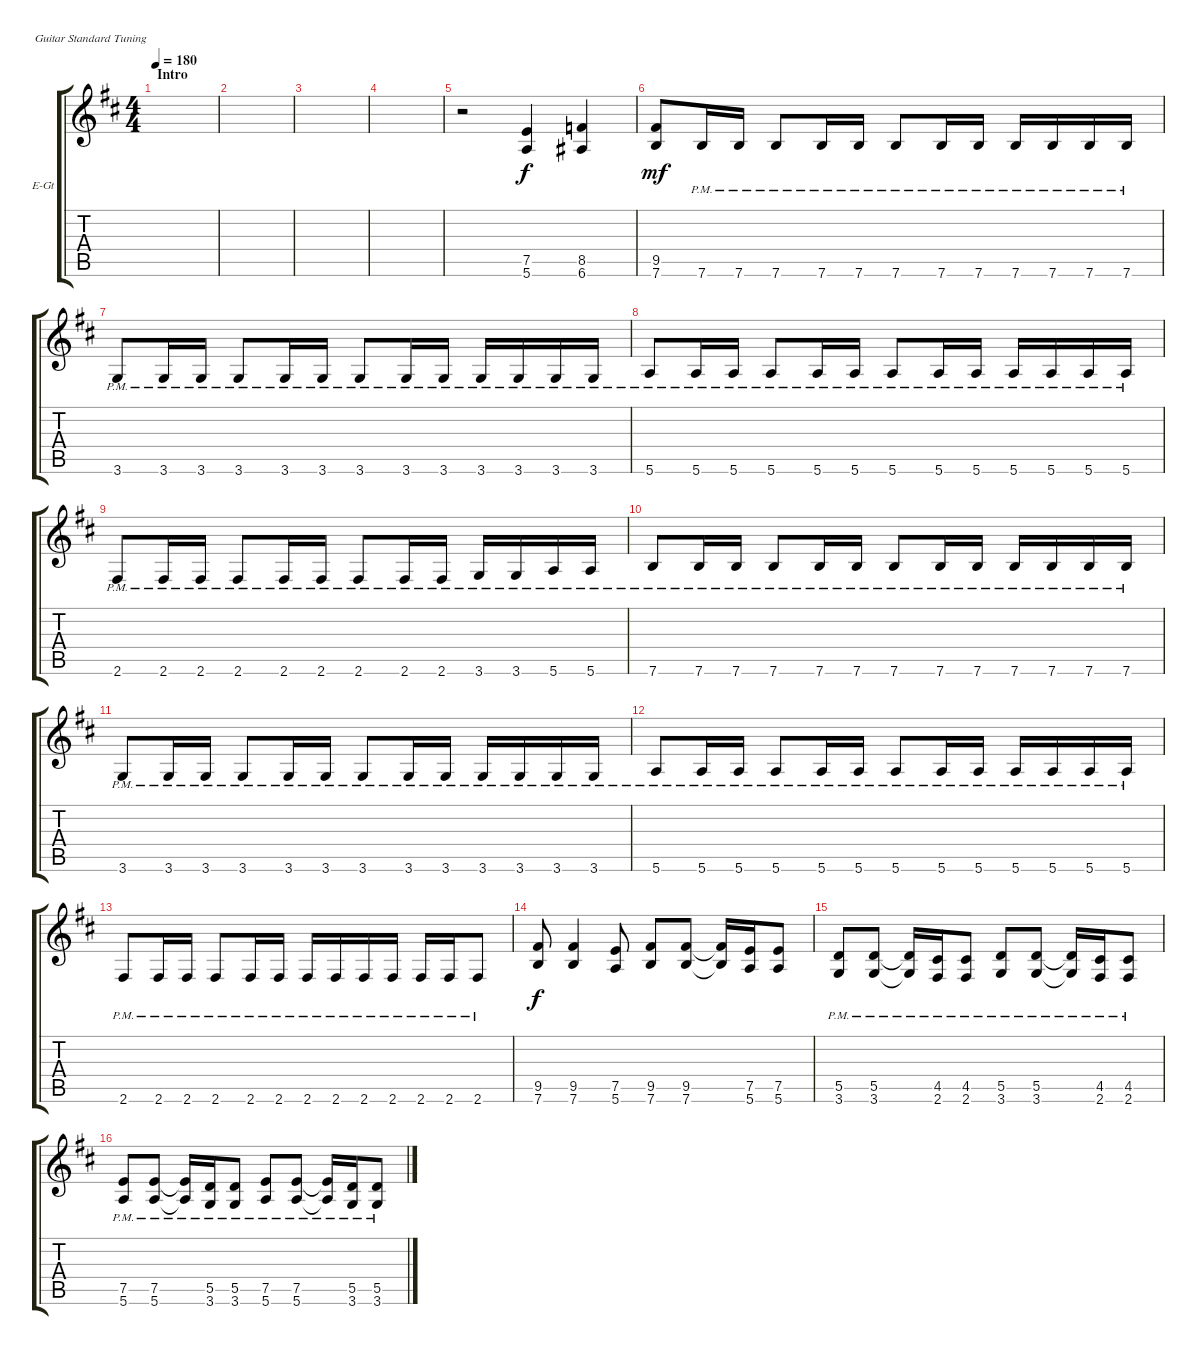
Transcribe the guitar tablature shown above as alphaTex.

\defaultSystemsLayout 4
\bracketExtendMode groupsimilarinstruments
\firstSystemTrackNameOrientation horizontal
\otherSystemsTrackNameOrientation horizontal
\track ("James Hetfield (Rhythm)" "E-Gt") {instrument distortionguitar}
\staff {score tabs}
\tuning (E4 B3 G3 D3 A2 E2)
\ts (4 4)
\section ("" "Intro")
\ac
\tempo 180
\clef g2
\ks d
|
|
|
|
r.2 (5.6 7.5).4 (6.6 8.5).4 |
(7.6 9.5).8{dy mf} 7.6{pm}.16 7.6{pm}.16 7.6{pm}.8 7.6{pm}.16 7.6{pm}.16 7.6{pm}.8 7.6{pm}.16 7.6{pm}.16 7.6{pm}.16 7.6{pm}.16 7.6{pm}.16 7.6{pm}.16 |
3.6{pm}.8 3.6{pm}.16 3.6{pm}.16 3.6{pm}.8 3.6{pm}.16 3.6{pm}.16 3.6{pm}.8 3.6{pm}.16 3.6{pm}.16 3.6{pm}.16 3.6{pm}.16 3.6{pm}.16 3.6{pm}.16 |
5.6{pm}.8 5.6{pm}.16 5.6{pm}.16 5.6{pm}.8 5.6{pm}.16 5.6{pm}.16 5.6{pm}.8 5.6{pm}.16 5.6{pm}.16 5.6{pm}.16 5.6{pm}.16 5.6{pm}.16 5.6{pm}.16 |
2.6{pm}.8 2.6{pm}.16 2.6{pm}.16 2.6{pm}.8 2.6{pm}.16 2.6{pm}.16 2.6{pm}.8 2.6{pm}.16 2.6{pm}.16 3.6{pm}.16 3.6{pm}.16 5.6{pm}.16 5.6{pm}.16 |
7.6{pm}.8 7.6{pm}.16 7.6{pm}.16 7.6{pm}.8 7.6{pm}.16 7.6{pm}.16 7.6{pm}.8 7.6{pm}.16 7.6{pm}.16 7.6{pm}.16 7.6{pm}.16 7.6{pm}.16 7.6{pm}.16 |
3.6{pm}.8 3.6{pm}.16 3.6{pm}.16 3.6{pm}.8 3.6{pm}.16 3.6{pm}.16 3.6{pm}.8 3.6{pm}.16 3.6{pm}.16 3.6{pm}.16 3.6{pm}.16 3.6{pm}.16 3.6{pm}.16 |
5.6{pm}.8 5.6{pm}.16 5.6{pm}.16 5.6{pm}.8 5.6{pm}.16 5.6{pm}.16 5.6{pm}.8 5.6{pm}.16 5.6{pm}.16 5.6{pm}.16 5.6{pm}.16 5.6{pm}.16 5.6{pm}.16 |
2.6{pm}.8 2.6{pm}.16 2.6{pm}.16 2.6{pm}.8 2.6{pm}.16 2.6{pm}.16 2.6{pm}.16 2.6{pm}.16 2.6{pm}.16 2.6{pm}.16 2.6{pm}.16 2.6{pm}.16 2.6{pm}.8 |
(7.6 9.5).8{dy f} (9.5 7.6).4 (5.6 7.5).8 (7.6 9.5).8 (7.6 9.5).8 (9.5{t} 7.6{t}).16 (5.6 7.5).16 (7.5 5.6).8 |
(3.6{pm} 5.5{pm}).8 (3.6{pm} 5.5{pm}).8 (3.6{pm t} 5.5{pm t}).16 (4.5{pm} 2.6{pm}).16 (4.5{pm} 2.6{pm}).8 (5.5{pm} 3.6{pm}).8 (5.5{pm} 3.6{pm}).8 (5.5{pm t} 3.6{pm t}).16 (2.6{pm} 4.5{pm}).16 (2.6{pm} 4.5{pm}).8 |
(5.6{pm} 7.5{pm}).8 (5.6{pm} 7.5{pm}).8 (7.5{pm t} 5.6{pm t}).16 (3.6{pm} 5.5{pm}).16 (5.5{pm} 3.6{pm}).8 (5.6{pm} 7.5{pm}).8 (5.6{pm} 7.5{pm}).8 (7.5{pm t} 5.6{pm t}).16 (3.6{pm} 5.5{pm}).16 (3.6{pm} 5.5{pm}).8
